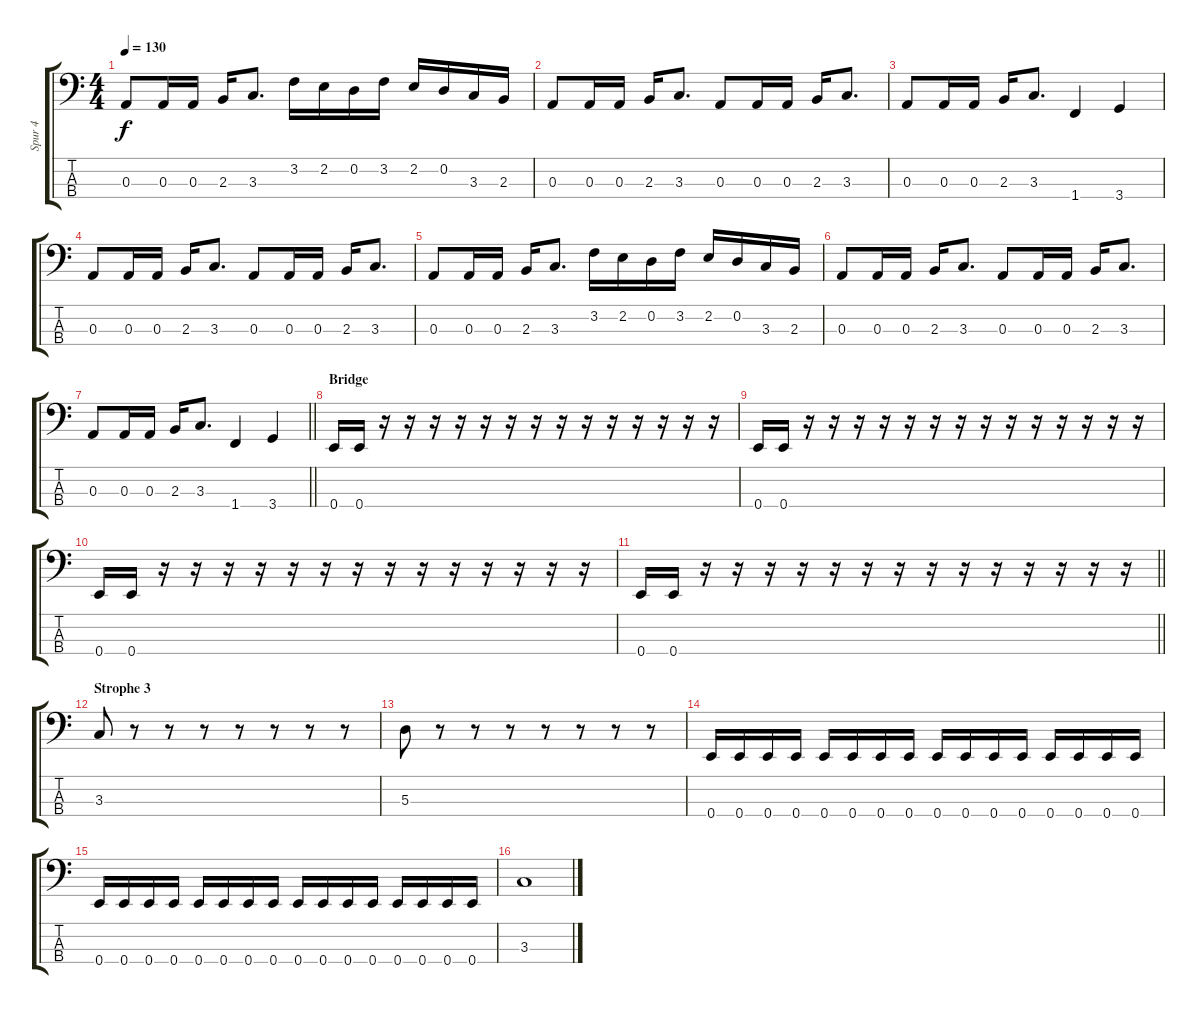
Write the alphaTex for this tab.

\track ("Spur 4" "Spur 4") {instrument electricbassfinger}
\staff {score tabs}
\tuning (G2 D2 A1 E1) {hide}
\ts (4 4)
\tempo 130
\clef f4
\ks c
0.3.8{dy f} 0.3.16 0.3.16 2.3.16 3.3.8{d} 3.2.16 2.2.16 0.2.16 3.2.16 2.2.16 0.2.16 3.3.16 2.3.16 |
0.3.8 0.3.16 0.3.16 2.3.16 3.3.8{d} 0.3.8 0.3.16 0.3.16 2.3.16 3.3.8{d} |
0.3.8 0.3.16 0.3.16 2.3.16 3.3.8{d} 1.4.4 3.4.4 |
0.3.8 0.3.16 0.3.16 2.3.16 3.3.8{d} 0.3.8 0.3.16 0.3.16 2.3.16 3.3.8{d} |
0.3.8 0.3.16 0.3.16 2.3.16 3.3.8{d} 3.2.16 2.2.16 0.2.16 3.2.16 2.2.16 0.2.16 3.3.16 2.3.16 |
0.3.8 0.3.16 0.3.16 2.3.16 3.3.8{d} 0.3.8 0.3.16 0.3.16 2.3.16 3.3.8{d} |
\barLineRight lightlight
0.3.8 0.3.16 0.3.16 2.3.16 3.3.8{d} 1.4.4 3.4.4 |
\section ("" "Bridge")
0.4.16 0.4.16 r.16 r.16 r.16 r.16 r.16 r.16 r.16 r.16 r.16 r.16 r.16 r.16 r.16 r.16 |
0.4.16 0.4.16 r.16 r.16 r.16 r.16 r.16 r.16 r.16 r.16 r.16 r.16 r.16 r.16 r.16 r.16 |
0.4.16 0.4.16 r.16 r.16 r.16 r.16 r.16 r.16 r.16 r.16 r.16 r.16 r.16 r.16 r.16 r.16 |
\barLineRight lightlight
0.4.16 0.4.16 r.16 r.16 r.16 r.16 r.16 r.16 r.16 r.16 r.16 r.16 r.16 r.16 r.16 r.16 |
\section ("" "Strophe 3")
3.3.8 r.8 r.8 r.8 r.8 r.8 r.8 r.8 |
5.3.8 r.8 r.8 r.8 r.8 r.8 r.8 r.8 |
0.4.16 0.4.16 0.4.16 0.4.16 0.4.16 0.4.16 0.4.16 0.4.16 0.4.16 0.4.16 0.4.16 0.4.16 0.4.16 0.4.16 0.4.16 0.4.16 |
0.4.16 0.4.16 0.4.16 0.4.16 0.4.16 0.4.16 0.4.16 0.4.16 0.4.16 0.4.16 0.4.16 0.4.16 0.4.16 0.4.16 0.4.16 0.4.16 |
3.3.1
